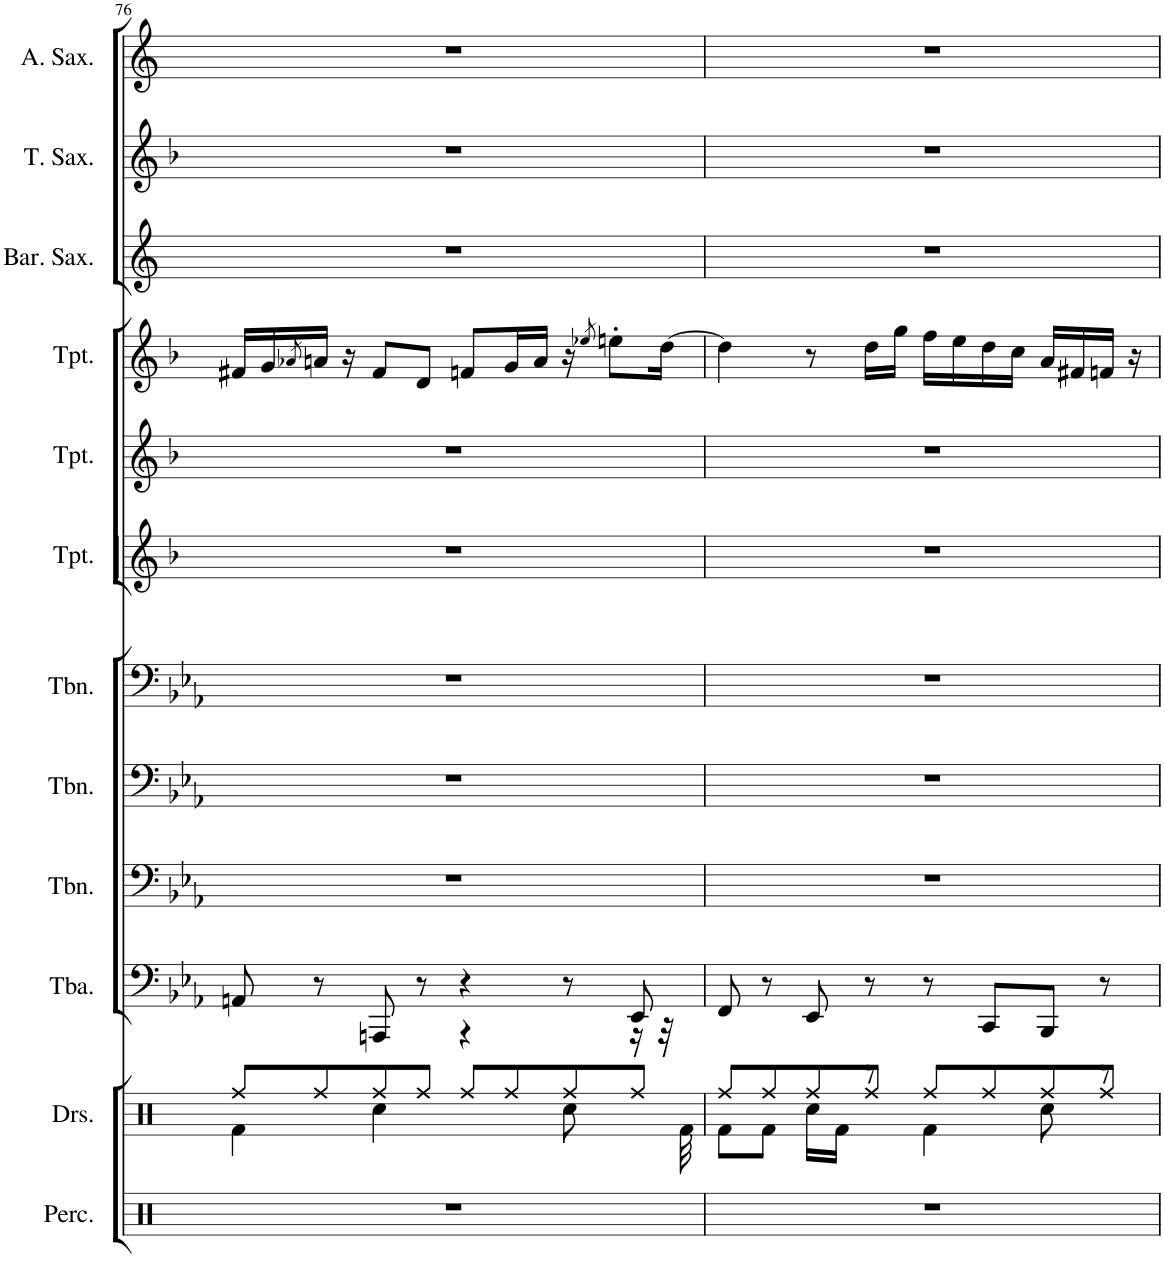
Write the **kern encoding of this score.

**kern	**kern	**kern	**kern	**kern	**kern	**kern	**kern	**kern	**kern	**kern	**kern
*part12	*part11	*part10	*part9	*part8	*part7	*part6	*part5	*part4	*part3	*part2	*part1
*staff12	*staff11	*staff10	*staff9	*staff8	*staff7	*staff6	*staff5	*staff4	*staff3	*staff2	*staff1
*I"Percussion	*I"Drumset	*I"Tuba	*I"Trombone	*I"Trombone	*I"Trombone	*I"Trumpet	*I"Trumpet	*I"Trumpet	*I"Baritone Saxophone	*I"Tenor Saxophone	*I"Alto Saxophone
*I'Perc.	*I'Drs.	*I'Tba.	*I'Tbn.	*I'Tbn.	*I'Tbn.	*I'Tpt.	*I'Tpt.	*I'Tpt.	*I'Bar. Sax.	*I'T. Sax.	*I'A. Sax.
!!LO:PB:g=z
*clefX	*clefX	*clefF4	*clefF4	*clefF4	*clefF4	*clefG2	*clefG2	*clefG2	*clefG2	*clefG2	*clefG2
*	*	*	*	*	*	*Trd1c2	*Trd1c2	*Trd1c2	*Trd12c21	*Trd8c14	*Trd5c9
*k[]	*k[]	*k[b-e-a-]	*k[b-e-a-]	*k[b-e-a-]	*k[b-e-a-]	*k[b-]	*k[b-]	*k[b-]	*k[]	*k[b-]	*k[]
*M4/4	*M4/4	*M4/4	*M4/4	*M4/4	*M4/4	*M4/4	*M4/4	*M4/4	*M4/4	*M4/4	*M4/4
=76	=76	=76	=76	=76	=76	=76	=76	=76	=76	=76	=76
*	*^	*	*	*	*	*	*	*	*	*	*
1r	4Rf\	8Rff/L	8AAn/	1r	1r	1r	1r	1r	16f#X/LL	1r	1r	1r
.	.	.	.	.	.	.	.	.	16g/	.	.	.
.	.	.	.	.	.	.	.	.	8qa-X/	.	.	.
.	.	8Rff/	8r	.	.	.	.	.	16an/JJ	.	.	.
.	.	.	.	.	.	.	.	.	16r	.	.	.
.	4Rcc\	8Rff/	8AAAn/	.	.	.	.	.	8f#/L	.	.	.
.	.	8Rff/J	8r	.	.	.	.	.	8d/J	.	.	.
.	4r	8Rff/L	4r	.	.	.	.	.	8fn/L	.	.	.
.	.	8Rff/	.	.	.	.	.	.	16g/L	.	.	.
.	.	.	.	.	.	.	.	.	16a/JJ	.	.	.
.	8Rcc\	8Rff/	8r	.	.	.	.	.	16r	.	.	.
.	.	.	.	.	.	.	.	.	8qee-X/	.	.	.
.	.	.	.	.	.	.	.	.	8een'\L	.	.	.
.	16r	8Rff/J	8EE-/	.	.	.	.	.	.	.	.	.
.	32r	.	.	.	.	.	.	.	[16dd\Jk	.	.	.
.	32Rf\	.	.	.	.	.	.	.	.	.	.	.
=77	=77	=77	=77	=77	=77	=77	=77	=77	=77	=77	=77	=77
1r	8Rf\L	8Rff/L	8FF/	1r	1r	1r	1r	1r	4dd\]	1r	1r	1r
.	8Rf\J	8Rff/	8r	.	.	.	.	.	.	.	.	.
.	16Rcc\LL	8Rff/	8EE-/	.	.	.	.	.	8r	.	.	.
.	16Rf\JJ	.	.	.	.	.	.	.	.	.	.	.
.	8r	8Rff/J	8r	.	.	.	.	.	16dd\LL	.	.	.
.	.	.	.	.	.	.	.	.	16gg\JJ	.	.	.
.	4Rf\	8Rff/L	8r	.	.	.	.	.	16ff\LL	.	.	.
.	.	.	.	.	.	.	.	.	16ee\	.	.	.
.	.	8Rff/	8CC/L	.	.	.	.	.	16dd\	.	.	.
.	.	.	.	.	.	.	.	.	16cc\JJ	.	.	.
.	8Rcc\	8Rff/	8BBB-/J	.	.	.	.	.	16a/LL	.	.	.
.	.	.	.	.	.	.	.	.	16f#X/	.	.	.
.	8r	8Rff/J	8r	.	.	.	.	.	16fn/JJ	.	.	.
.	.	.	.	.	.	.	.	.	16r	.	.	.
*	*v	*v	*	*	*	*	*	*	*	*	*	*
=	=	=	=	=	=	=	=	=	=	=	=
*-	*-	*-	*-	*-	*-	*-	*-	*-	*-	*-	*-
